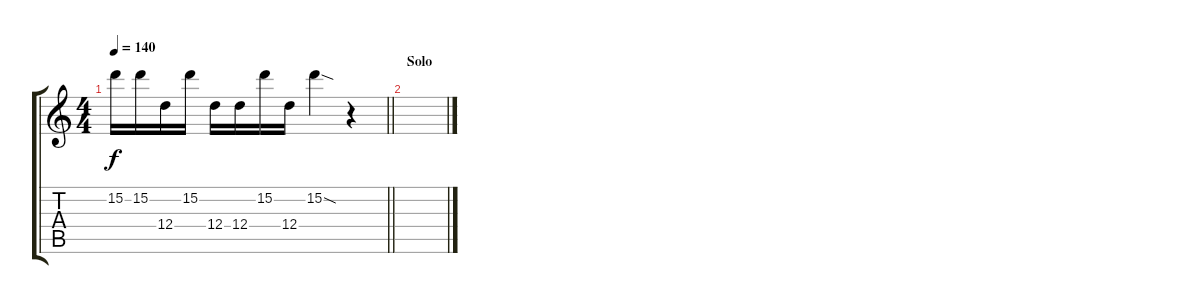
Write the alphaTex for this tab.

\track "" {instrument distortionguitar}
\staff {score tabs}
\tuning (E4 B3 G3 D3 A2 E2) {hide}
\ts (4 4)
\tempo 140
\clef g2
\barLineRight lightlight
\ks c
15.2.16{dy f} 15.2.16 12.4.16 15.2.16 12.4.16 12.4.16 15.2.16 12.4.16 15.2{sod}.4 r.4 |
\section ("" "Solo")
